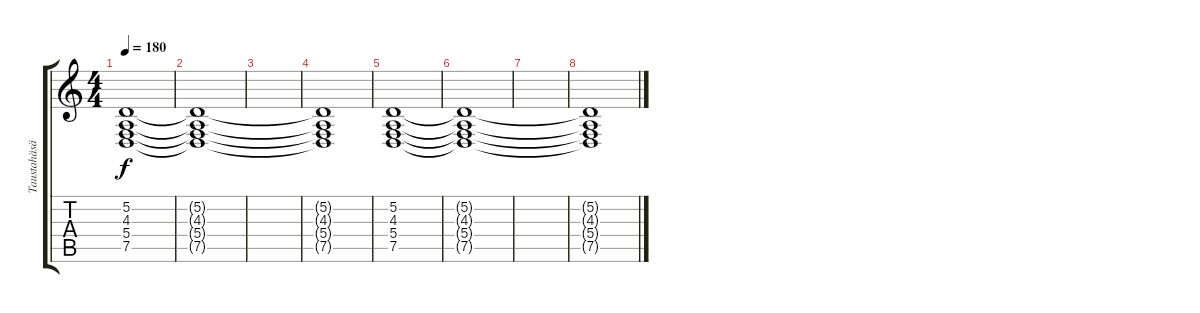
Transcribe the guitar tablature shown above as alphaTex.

\track ("Taustahäsänä" "Taustahäsä") {instrument fx4atmosphere}
\staff {score tabs}
\tuning (D4 A3 F3 C3 G2 D2) {hide}
\ts (4 4)
\tempo 180
\clef g2
\ks c
(5.2 4.3 5.4 7.5).1{dy f} |
(5.2{t} 4.3{t} 5.4{t} 7.5{t}).1 |
|
(5.2{t} 4.3{t} 5.4{t} 7.5{t}).1 |
(5.2 4.3 5.4 7.5).1 |
(5.2{t} 4.3{t} 5.4{t} 7.5{t}).1 |
|
(5.2{t} 4.3{t} 5.4{t} 7.5{t}).1
